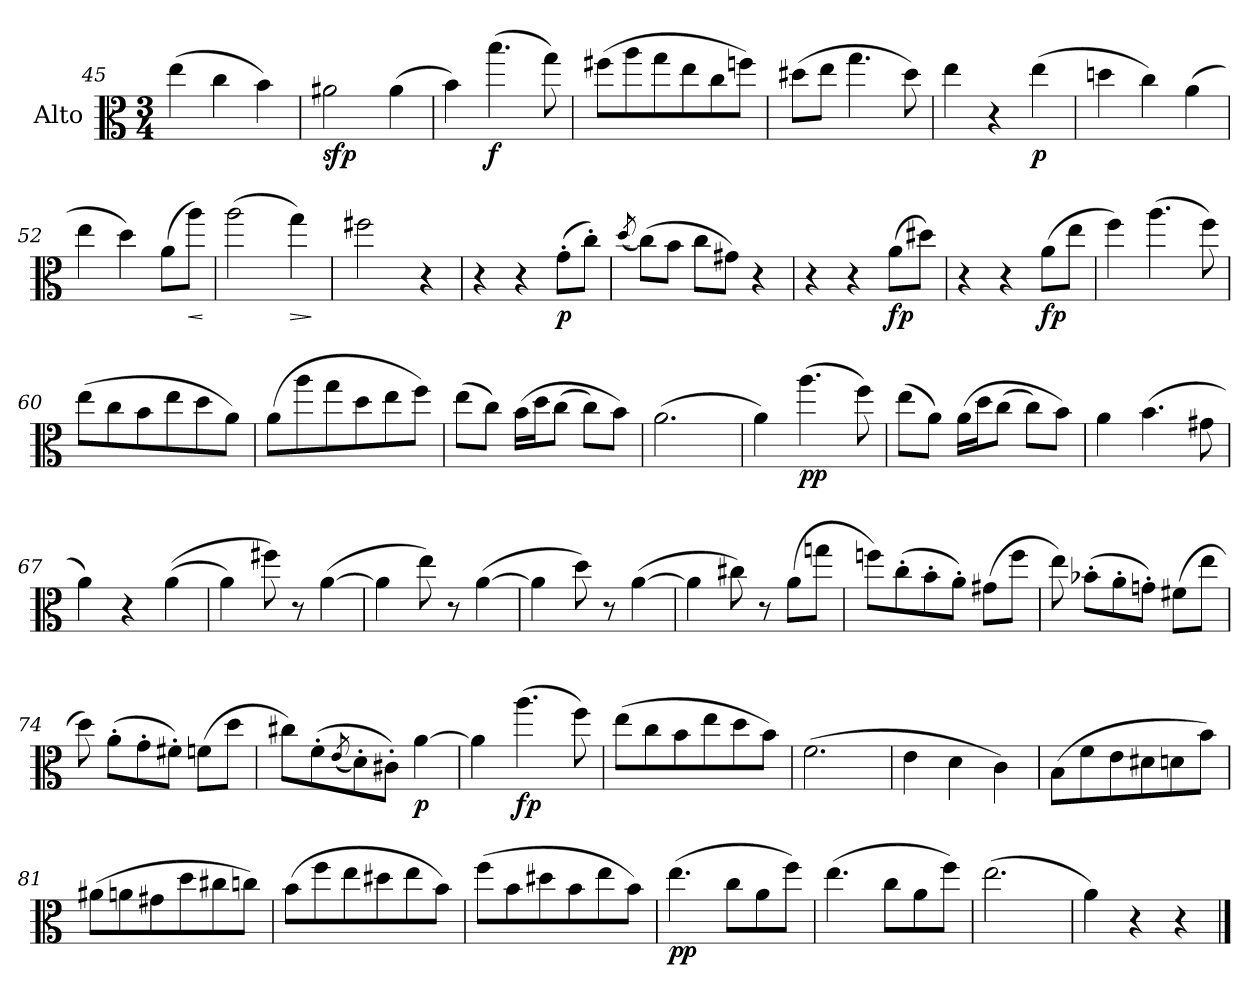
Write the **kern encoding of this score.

**kern	**dynam
*part1	*part1
*staff1	*staff1
*I"Alto	*
*I'Alt.	*
*clefC3	*
*k[]	*
*M3/4	*
=45	=45
(>4ee\	.
4cc\	.
4b\)	.
!!LO:LB:g=z
=46	=46
!	!LO:DY:b
2a#X\	sfp
(>4a#\	.
=47	=47
4b\)	.
!	!LO:DY:b
(>4.bb\	f
8gg\)	.
=48	=48
(>8ff#X\L	.
8aa\	.
8gg\	.
8ee\	.
8cc\	.
8ffn\J)	.
=49	=49
(>8dd#X\L	.
8ee\J	.
4.gg\	.
8dd#\)	.
=50	=50
4ee\	.
4r	.
!	!LO:DY:b
(>4ee\	p
=51	=51
4ddn\	.
4cc\)	.
(>4a\	.
=52	=52
4ee\	.
4dd\)	.
(>8a\L	.
!	!LO:HP:b
8aa\J)	<
.	[
=53	=53
(>2aa\	.
!	!LO:HP:b
4gg\)	>
.	]
=54	=54
2ff#X\	.
4r	.
!!LO:LB:g=z
=55	=55
4r	.
4r	.
!	!LO:DY:b
(>8g'\L	p
8cc'\J)	.
=56	=56
(<8qdd/	.
(>8cc\L)	.
8b\J	.
8cc\L	.
8g#X\J)	.
4r	.
=57	=57
4r	.
4r	.
!	!LO:DY:b
(>8a\L	fp
8dd#X\J)	.
=58	=58
4r	.
4r	.
!	!LO:DY:b
(>8a\L	fp
8ee\J	.
=59	=59
4ff\)	.
(>4.aa\	.
8ff\)	.
=60	=60
(>8ee\L	.
8cc\	.
8b\	.
8ee\	.
8dd\	.
8a\J)	.
=61	=61
(>8a\L	.
8aa\	.
8gg\	.
8dd\	.
8ee\	.
8ff\J)	.
=62	=62
(>8ee\L	.
8cc\J)	.
(>16b\LL	.
16dd\J	.
(>8cc\J	.
8cc\L)	.
8b\J)	.
!!LO:LB:g=z
=63	=63
(>2.a\	.
=64	=64
4a\)	.
!	!LO:DY:b
(>4.aa\	pp
8ff\)	.
=65	=65
(>8ee\L	.
8a\J)	.
(>16a\LL	.
16dd\J	.
(>8cc\J	.
8cc\L)	.
8b\J)	.
=66	=66
4a\	.
(>4.b\	.
8g#X\	.
=67	=67
4a\)	.
4r	.
(>(>4a\	.
=68	=68
4a\)	.
8ff#X\)	.
8r	.
(>[4a\	.
=69	=69
4a\]	.
8ee\)	.
8r	.
(>[4a\	.
=70	=70
4a\]	.
8dd\)	.
8r	.
(>[4a\	.
=71	=71
4a\]	.
8cc#X\)	.
8r	.
(>8a\L	.
8ggn\J	.
!!LO:LB:g=z
=72	=72
8ffn\L)	.
(>8cc'\	.
8b'\	.
8a'\J)	.
(>8g#X\L	.
8ff\J	.
=73	=73
8ee\)	.
(>8b-X'\L	.
8a'\	.
8gn'\J)	.
(>8f#X\L	.
8ee\J	.
=74	=74
8dd\)	.
(>8a'\L	.
8g'\	.
8f#X'\J)	.
(>8fn\L	.
8dd\J	.
=75	=75
8cc#X\L)	.
(>8f'\	.
(<8qe/	.
8d'\)	.
8c#X'\J)	.
!	!LO:DY:b
[4a\	p
=76	=76
4a\]	.
!	!LO:DY:b
(>4.aa\	fp
8ff\)	.
=77	=77
(>8ee\L	.
8cc\	.
8b\	.
8ee\	.
8dd\	.
8b\J)	.
=78	=78
(>2.f\	.
=79	=79
4e\	.
4d\	.
4c\)	.
!!LO:LB:g=z
=80	=80
(>8B\L	.
8f\	.
8e\	.
8d#X\	.
8dn\	.
8b\J)	.
=81	=81
(>8a#X\L	.
8an\	.
8g#X\	.
8dd\	.
8cc#X\	.
8ccn\J)	.
=82	=82
(>8b\L	.
8ff\	.
8ee\	.
8dd#X\	.
8ee\	.
8b\J)	.
=83	=83
(>8ff\L	.
8b\	.
8dd#X\	.
8b\	.
8ee\	.
8b\J)	.
=84	=84
!	!LO:DY:b
(>4.ee\	pp
8cc\L	.
8a\	.
8ff\J)	.
=85	=85
(>4.ee\	.
8cc\L	.
8a\	.
8ff\J)	.
=86	=86
(>2.ee\	.
=87	=87
4a\)	.
4r	.
4r	.
==	==
*-	*-
